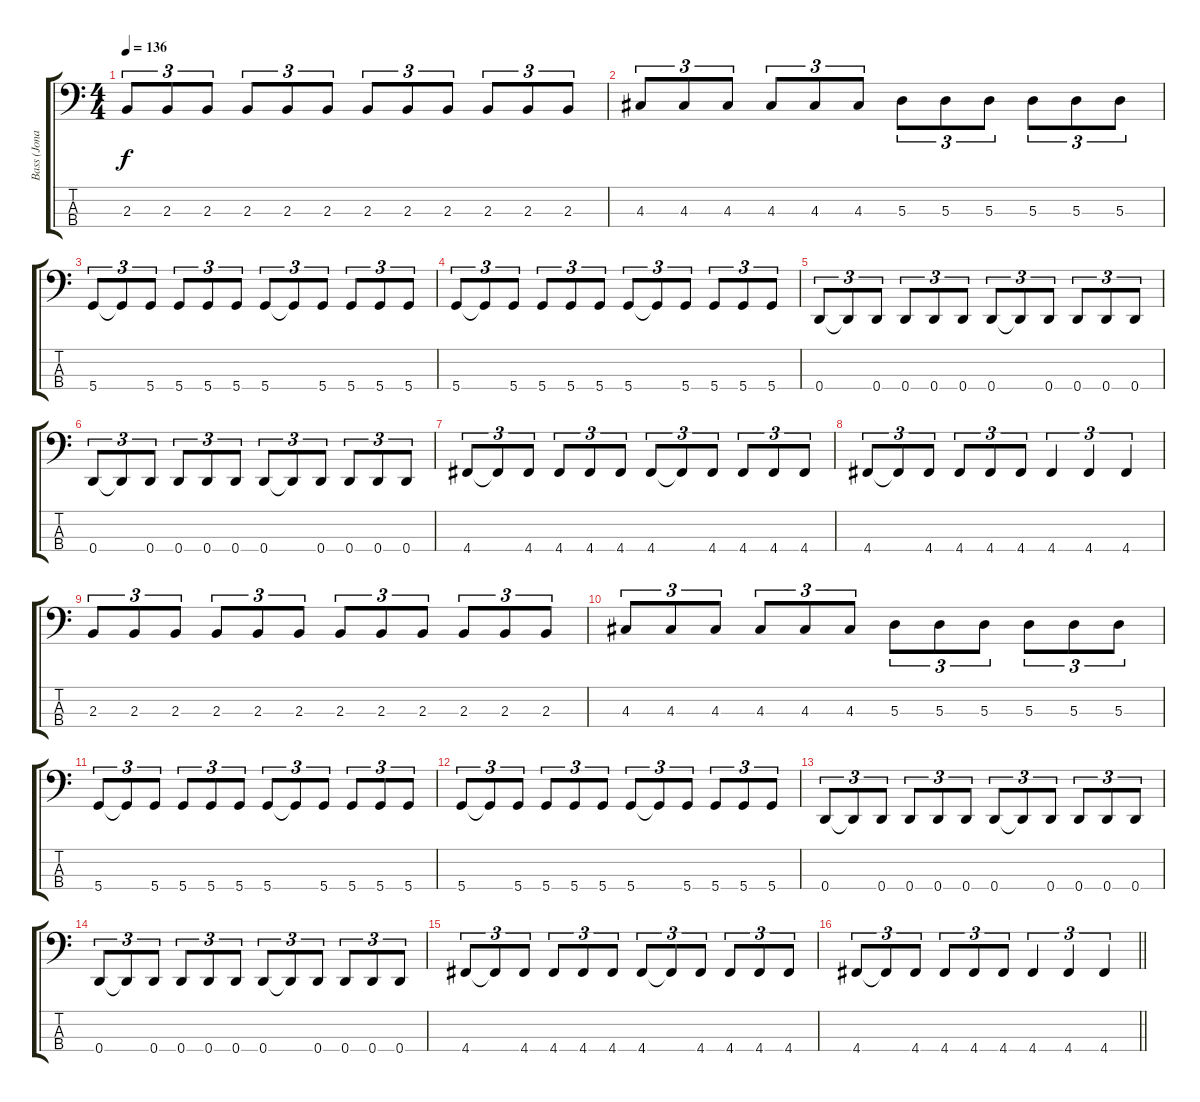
\track ("Bass (Jonathan Gallant)" "Bass (Jona") {instrument electricbassfinger}
\staff {score tabs}
\tuning (G2 D2 A1 D1) {hide}
\ts (4 4)
\tempo 136
\clef f4
\ks c
2.3.8{tu (3 2) dy f} 2.3.8{tu (3 2)} 2.3.8{tu (3 2)} 2.3.8{tu (3 2)} 2.3.8{tu (3 2)} 2.3.8{tu (3 2)} 2.3.8{tu (3 2)} 2.3.8{tu (3 2)} 2.3.8{tu (3 2)} 2.3.8{tu (3 2)} 2.3.8{tu (3 2)} 2.3.8{tu (3 2)} |
4.3.8{tu (3 2)} 4.3.8{tu (3 2)} 4.3.8{tu (3 2)} 4.3.8{tu (3 2)} 4.3.8{tu (3 2)} 4.3.8{tu (3 2)} 5.3.8{tu (3 2)} 5.3.8{tu (3 2)} 5.3.8{tu (3 2)} 5.3.8{tu (3 2)} 5.3.8{tu (3 2)} 5.3.8{tu (3 2)} |
5.4.8{tu (3 2)} 5.4{t}.8{tu (3 2)} 5.4.8{tu (3 2)} 5.4.8{tu (3 2)} 5.4.8{tu (3 2)} 5.4.8{tu (3 2)} 5.4.8{tu (3 2)} 5.4{t}.8{tu (3 2)} 5.4.8{tu (3 2)} 5.4.8{tu (3 2)} 5.4.8{tu (3 2)} 5.4.8{tu (3 2)} |
5.4.8{tu (3 2)} 5.4{t}.8{tu (3 2)} 5.4.8{tu (3 2)} 5.4.8{tu (3 2)} 5.4.8{tu (3 2)} 5.4.8{tu (3 2)} 5.4.8{tu (3 2)} 5.4{t}.8{tu (3 2)} 5.4.8{tu (3 2)} 5.4.8{tu (3 2)} 5.4.8{tu (3 2)} 5.4.8{tu (3 2)} |
0.4.8{tu (3 2)} 0.4{t}.8{tu (3 2)} 0.4.8{tu (3 2)} 0.4.8{tu (3 2)} 0.4.8{tu (3 2)} 0.4.8{tu (3 2)} 0.4.8{tu (3 2)} 0.4{t}.8{tu (3 2)} 0.4.8{tu (3 2)} 0.4.8{tu (3 2)} 0.4.8{tu (3 2)} 0.4.8{tu (3 2)} |
0.4.8{tu (3 2)} 0.4{t}.8{tu (3 2)} 0.4.8{tu (3 2)} 0.4.8{tu (3 2)} 0.4.8{tu (3 2)} 0.4.8{tu (3 2)} 0.4.8{tu (3 2)} 0.4{t}.8{tu (3 2)} 0.4.8{tu (3 2)} 0.4.8{tu (3 2)} 0.4.8{tu (3 2)} 0.4.8{tu (3 2)} |
4.4.8{tu (3 2)} 4.4{t}.8{tu (3 2)} 4.4.8{tu (3 2)} 4.4.8{tu (3 2)} 4.4.8{tu (3 2)} 4.4.8{tu (3 2)} 4.4.8{tu (3 2)} 4.4{t}.8{tu (3 2)} 4.4.8{tu (3 2)} 4.4.8{tu (3 2)} 4.4.8{tu (3 2)} 4.4.8{tu (3 2)} |
4.4.8{tu (3 2)} 4.4{t}.8{tu (3 2)} 4.4.8{tu (3 2)} 4.4.8{tu (3 2)} 4.4.8{tu (3 2)} 4.4.8{tu (3 2)} 4.4.4{tu (3 2)} 4.4.4{tu (3 2)} 4.4.4{tu (3 2)} |
2.3.8{tu (3 2)} 2.3.8{tu (3 2)} 2.3.8{tu (3 2)} 2.3.8{tu (3 2)} 2.3.8{tu (3 2)} 2.3.8{tu (3 2)} 2.3.8{tu (3 2)} 2.3.8{tu (3 2)} 2.3.8{tu (3 2)} 2.3.8{tu (3 2)} 2.3.8{tu (3 2)} 2.3.8{tu (3 2)} |
4.3.8{tu (3 2)} 4.3.8{tu (3 2)} 4.3.8{tu (3 2)} 4.3.8{tu (3 2)} 4.3.8{tu (3 2)} 4.3.8{tu (3 2)} 5.3.8{tu (3 2)} 5.3.8{tu (3 2)} 5.3.8{tu (3 2)} 5.3.8{tu (3 2)} 5.3.8{tu (3 2)} 5.3.8{tu (3 2)} |
5.4.8{tu (3 2)} 5.4{t}.8{tu (3 2)} 5.4.8{tu (3 2)} 5.4.8{tu (3 2)} 5.4.8{tu (3 2)} 5.4.8{tu (3 2)} 5.4.8{tu (3 2)} 5.4{t}.8{tu (3 2)} 5.4.8{tu (3 2)} 5.4.8{tu (3 2)} 5.4.8{tu (3 2)} 5.4.8{tu (3 2)} |
5.4.8{tu (3 2)} 5.4{t}.8{tu (3 2)} 5.4.8{tu (3 2)} 5.4.8{tu (3 2)} 5.4.8{tu (3 2)} 5.4.8{tu (3 2)} 5.4.8{tu (3 2)} 5.4{t}.8{tu (3 2)} 5.4.8{tu (3 2)} 5.4.8{tu (3 2)} 5.4.8{tu (3 2)} 5.4.8{tu (3 2)} |
0.4.8{tu (3 2)} 0.4{t}.8{tu (3 2)} 0.4.8{tu (3 2)} 0.4.8{tu (3 2)} 0.4.8{tu (3 2)} 0.4.8{tu (3 2)} 0.4.8{tu (3 2)} 0.4{t}.8{tu (3 2)} 0.4.8{tu (3 2)} 0.4.8{tu (3 2)} 0.4.8{tu (3 2)} 0.4.8{tu (3 2)} |
0.4.8{tu (3 2)} 0.4{t}.8{tu (3 2)} 0.4.8{tu (3 2)} 0.4.8{tu (3 2)} 0.4.8{tu (3 2)} 0.4.8{tu (3 2)} 0.4.8{tu (3 2)} 0.4{t}.8{tu (3 2)} 0.4.8{tu (3 2)} 0.4.8{tu (3 2)} 0.4.8{tu (3 2)} 0.4.8{tu (3 2)} |
4.4.8{tu (3 2)} 4.4{t}.8{tu (3 2)} 4.4.8{tu (3 2)} 4.4.8{tu (3 2)} 4.4.8{tu (3 2)} 4.4.8{tu (3 2)} 4.4.8{tu (3 2)} 4.4{t}.8{tu (3 2)} 4.4.8{tu (3 2)} 4.4.8{tu (3 2)} 4.4.8{tu (3 2)} 4.4.8{tu (3 2)} |
\barLineRight lightlight
4.4.8{tu (3 2)} 4.4{t}.8{tu (3 2)} 4.4.8{tu (3 2)} 4.4.8{tu (3 2)} 4.4.8{tu (3 2)} 4.4.8{tu (3 2)} 4.4.4{tu (3 2)} 4.4.4{tu (3 2)} 4.4.4{tu (3 2)}
